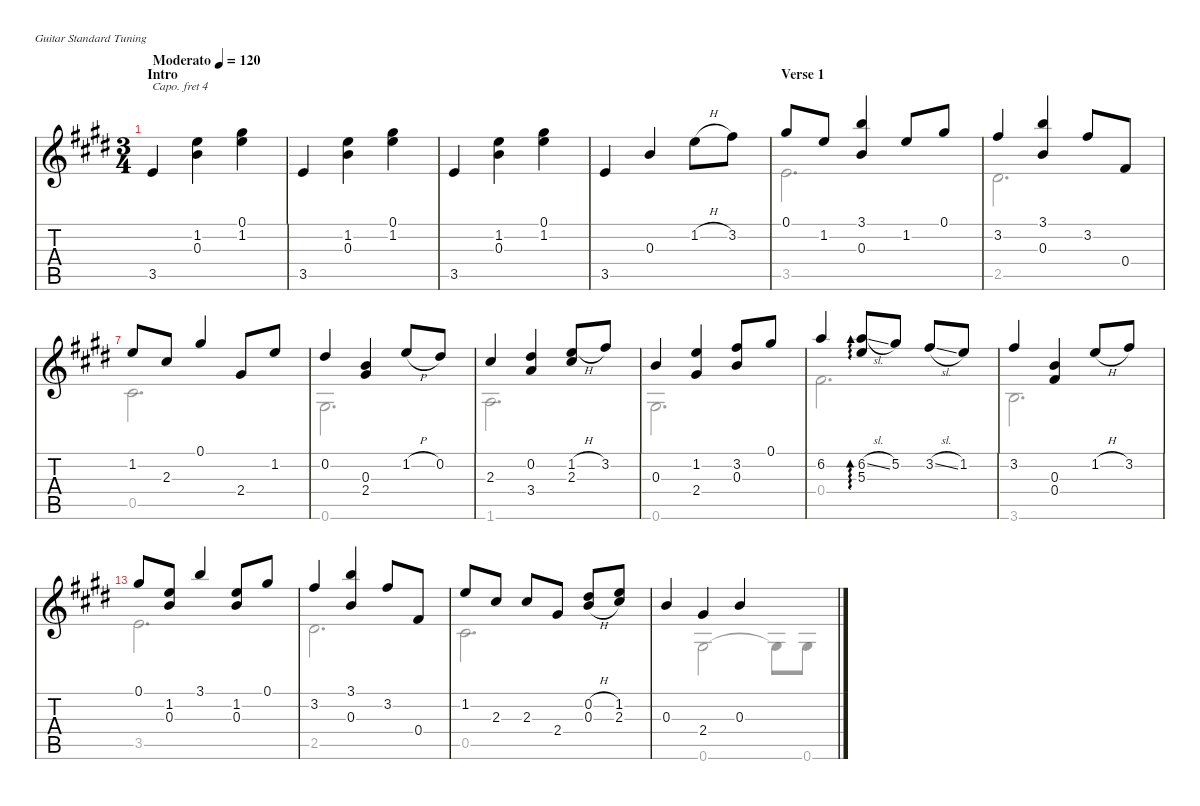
\defaultSystemsLayout 4
\hideDynamics
\bracketExtendMode nobrackets
\singleTrackTrackNamePolicy hidden
\multiTrackTrackNamePolicy hidden
\otherSystemsTrackNameOrientation horizontal
\extendBarLines
\defaultBarNumberDisplay FirstOfSystem
\track ("Steel Guitar" "s.guit.") {instrument acousticguitarsteel}
\staff {score tabs}
\capo 4
\tuning (E4 B3 G3 D3 A2 E2)
\voice
\ts (3 4)
\beaming (8 2 2 2)
\section ("" "Intro")
\tempo (120 "Moderato")
\clef g2
\ks e
3.5{acc forcenatural}.4{dy mf instrument acousticguitarsteel beam Up} (1.2{acc forcenatural} 0.3{acc forcenatural}).4{beam Down} (0.1{acc #} 1.2{acc forcenatural}).4{beam Down} |
3.5{acc forcenatural}.4{beam Up} (1.2{acc forcenatural} 0.3{acc forcenatural}).4{beam Down} (0.1{acc #} 1.2{acc forcenatural}).4{beam Down} |
3.5{acc forcenatural}.4{beam Up} (1.2{acc forcenatural} 0.3{acc forcenatural}).4{beam Down} (0.1{acc #} 1.2{acc forcenatural}).4{beam Down} |
3.5{acc forcenatural}.4{beam Up} 0.3{acc forcenatural}.4{beam Up} 1.2{h acc forcenatural}.8{beam Down} 3.2{acc #}.8{beam Down} |
\section ("" "Verse 1")
0.1{acc #}.8{beam Up} 1.2{acc forcenatural}.8{beam Up} (3.1{acc forcenatural} 0.3{acc forcenatural}).4{beam Up} 1.2{acc forcenatural}.8{beam Up} 0.1{acc #}.8{beam Up} |
3.2{acc #}.4{beam Up} (3.1{acc forcenatural} 0.3{acc forcenatural}).4{beam Up} 3.2{acc #}.8{beam Up} 0.4{acc #}.8{beam Up} |
1.2{acc forcenatural}.8{beam Up} 2.3{acc #}.8{beam Up} 0.1{acc #}.4{beam Up} 2.4{acc #}.8{beam Up} 1.2{acc forcenatural}.8{beam Up} |
0.2{acc #}.4{beam Up} (0.3{acc forcenatural} 2.4{acc #}).4{beam Up} 1.2{h acc forcenatural}.8{beam Up} 0.2{acc #}.8{beam Up} |
2.3{acc #}.4{beam Up} (0.2{acc #} 3.4{acc forcenatural}).4{beam Up} (1.2{h acc forcenatural} 2.3{acc #}).8{beam Up} 3.2{acc #}.8{beam Up} |
0.3{acc forcenatural}.4{beam Up} (1.2{acc forcenatural} 2.4{acc #}).4{beam Up} (3.2{acc #} 0.3{acc forcenatural}).8{beam Up} 0.1{acc #}.8{beam Up} |
6.2{acc forcenatural}.4{beam Up} (6.2{sl acc forcenatural} 5.3{acc forcenatural}).8{ad 0 beam Up} 5.2{acc #}.8{beam Up} 3.2{sl acc #}.8{beam Up} 1.2{acc forcenatural}.8{beam Up} |
3.2{acc #}.4{beam Up} (0.3{acc forcenatural} 0.4{acc #}).4{beam Up} 1.2{h acc forcenatural}.8{beam Up} 3.2{acc #}.8{beam Up} |
\scale
1.03906 0.1{acc #}.8{beam Up} (1.2{acc forcenatural} 0.3{acc forcenatural}).8{beam Up} 3.1{acc forcenatural}.4{beam Up} (1.2{acc forcenatural} 0.3{acc forcenatural}).8{beam Up} 0.1{acc #}.8{beam Up} |
\scale
1.03906 3.2{acc #}.4{beam Up} (3.1{acc forcenatural} 0.3{acc forcenatural}).4{beam Up} 3.2{acc #}.8{beam Up} 0.4{acc #}.8{beam Up} |
\scale
1.03906 1.2{acc forcenatural}.8{beam Up} 2.3{acc #}.8{beam Up} 2.3{acc #}.8{beam Up} 2.4{acc #}.8{beam Up} (0.2{h acc #} 0.3{h acc forcenatural}).8{beam Up} (1.2{acc forcenatural} 2.3{acc #}).8{beam Up} |
\scale
1.02557 0.3{acc forcenatural}.4{beam Up} 2.4{acc #}.4{beam Up} 0.3{acc forcenatural}.4{beam Up}
\voice
\clef g2
\ottava regular
\simile none
\ks e
|
|
|
|
|
|
|
|
|
|
|
|
\scale
1.03906 |
\scale
1.03906 |
\scale
1.03906 |
\scale
1.02557
\voice
\clef g2
\ottava regular
\simile none
\ks e
|
|
|
|
3.5{acc forcenatural}.2{d beam Down} |
2.5{acc #}.2{d beam Down} |
0.5{acc #}.2{d beam Down} |
0.6{acc #}.2{d beam Down} |
1.6{acc forcenatural}.2{d beam Down} |
0.6{acc #}.2{d beam Down} |
0.4{acc #}.2{d beam Down} |
3.6{acc forcenatural}.2{d beam Down} |
\scale
1.03906 3.5{acc forcenatural}.2{d beam Down} |
\scale
1.03906 2.5{acc #}.2{d beam Down} |
\scale
1.03906 0.5{acc #}.2{d beam Down} |
\scale
1.02557 0.6{acc #}.2{beam Down} 0.6{t acc #}.8{beam Down} 0.6{acc #}.8{beam Down}
